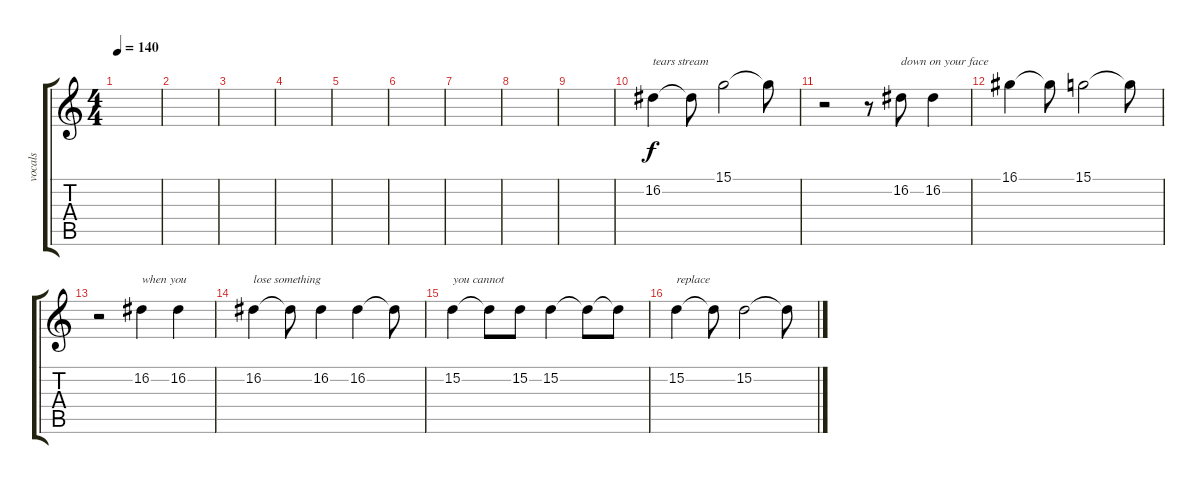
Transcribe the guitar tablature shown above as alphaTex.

\track ("vocals" "vocals") {instrument flute}
\staff {score tabs}
\tuning (E4 B3 G3 D3 A2 E2) {hide}
\ts (4 4)
\tempo 140
\clef g2
\ks c
|
|
|
|
|
|
|
|
|
16.2.4{txt "tears stream"} 16.2{t}.8 15.1.2 15.1{t}.8 |
r.2 r.8 16.2.8{txt "down on your face"} 16.2.4 |
16.1.4 16.1{t}.8 15.1.2 15.1{t}.8 |
r.2 16.2.4{txt "when you"} 16.2.4 |
16.2.4{txt "lose something"} 16.2{t}.8 16.2.4 16.2.4 16.2{t}.8 |
15.2.4{txt "you cannot"} 15.2{t}.8 15.2.8 15.2.4 15.2{t}.8 15.2{t}.8 |
15.2.4{txt "replace"} 15.2{t}.8 15.2.2 15.2{t}.8
